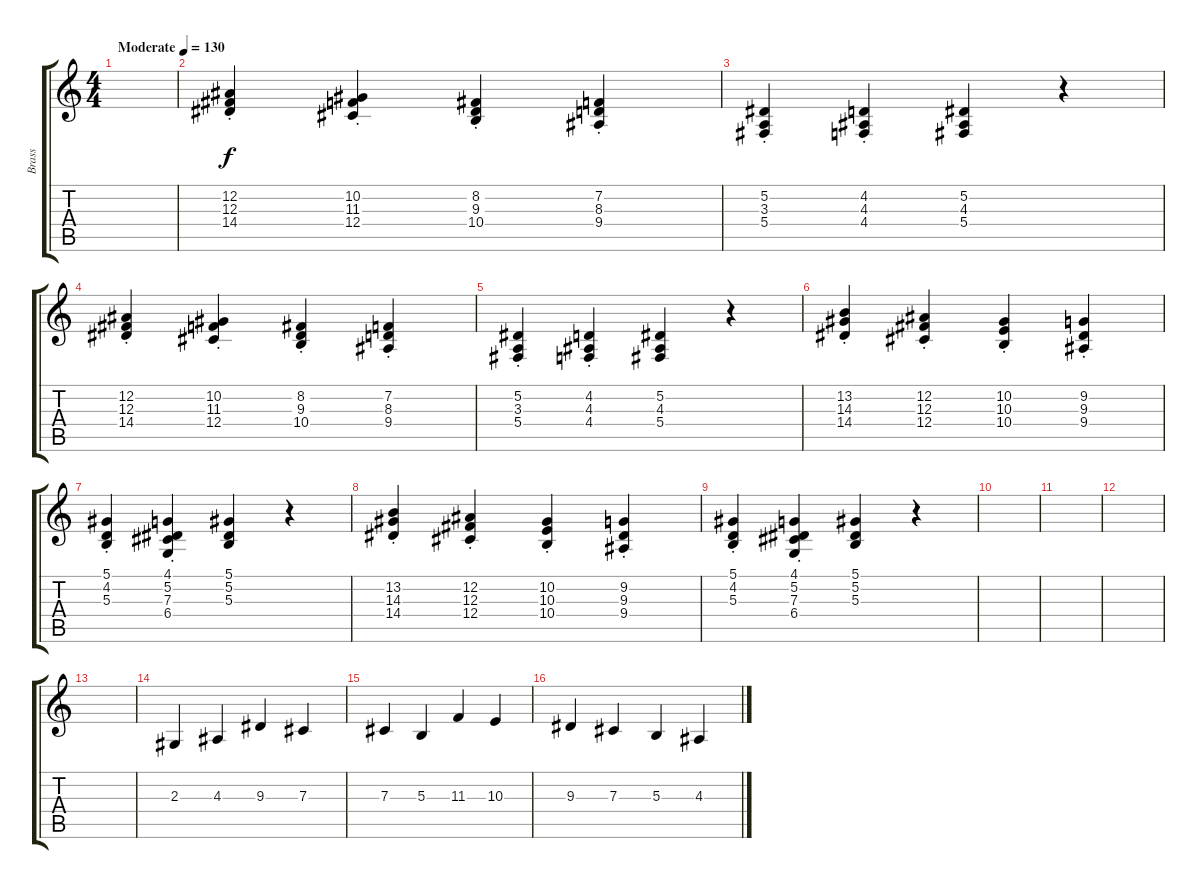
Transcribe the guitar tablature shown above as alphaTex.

\track ("Brass" "Brass") {instrument brasssection}
\staff {score tabs}
\tuning (Eb4 Bb3 Gb3 Db3 Ab2 Eb2) {hide}
\ts (4 4)
\tempo (130 "Moderate")
\clef g2
\ks c
|
(12.2{st} 12.3{st} 14.4{st}).4 (10.2{st} 11.3{st} 12.4{st}).4 (8.2{st} 9.3{st} 10.4{st}).4 (7.2{st} 8.3{st} 9.4{st}).4 |
(5.2{st} 3.3{st} 5.4{st}).4 (4.2{st} 4.3{st} 4.4{st}).4 (5.2 4.3 5.4).4 r.4 |
(12.2{st} 12.3{st} 14.4{st}).4 (10.2{st} 11.3{st} 12.4{st}).4 (8.2{st} 9.3{st} 10.4{st}).4 (7.2{st} 8.3{st} 9.4{st}).4 |
(5.2{st} 3.3{st} 5.4{st}).4 (4.2{st} 4.3{st} 4.4{st}).4 (5.2 4.3 5.4).4 r.4 |
(13.2{st} 14.3{st} 14.4{st}).4 (12.2{st} 12.3{st} 12.4{st}).4 (10.2{st} 10.3{st} 10.4{st}).4 (9.2{st} 9.3{st} 9.4{st}).4 |
(5.1{st} 4.2{st} 5.3{st}).4 (4.1{st} 5.2{st} 7.3{st} 6.4{st}).4 (5.1 5.2 5.3).4 r.4 |
(13.2{st} 14.3{st} 14.4{st}).4 (12.2{st} 12.3{st} 12.4{st}).4 (10.2{st} 10.3{st} 10.4{st}).4 (9.2{st} 9.3{st} 9.4{st}).4 |
(5.1{st} 4.2{st} 5.3{st}).4 (4.1{st} 5.2{st} 7.3{st} 6.4{st}).4 (5.1 5.2 5.3).4 r.4 |
|
|
|
|
2.3.4 4.3.4 9.3.4 7.3.4 |
7.3.4 5.3.4 11.3.4 10.3.4 |
9.3.4 7.3.4 5.3.4 4.3.4
